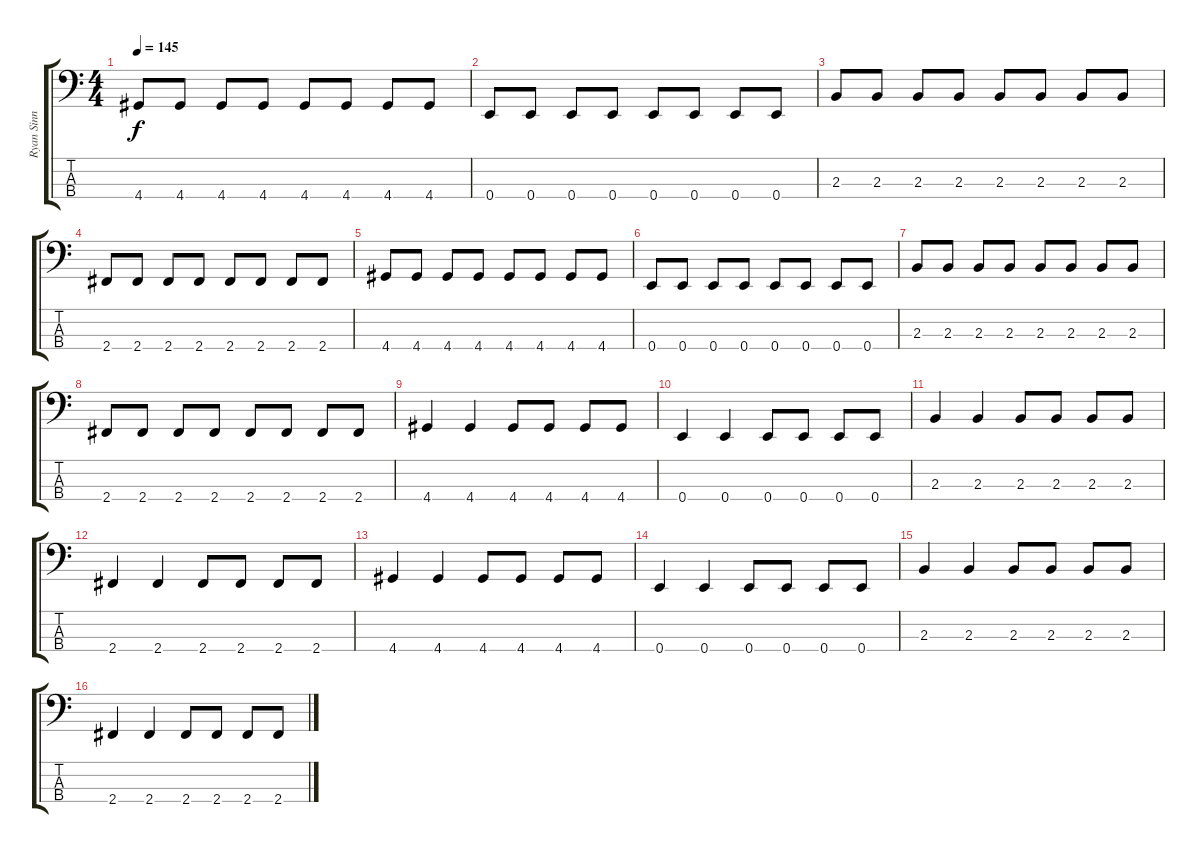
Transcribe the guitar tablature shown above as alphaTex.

\track ("Ryan Sinn" "Ryan Sinn") {instrument electricbasspick}
\staff {score tabs}
\tuning (G2 D2 A1 E1) {hide}
\ts (4 4)
\tempo 145
\clef f4
\ks c
4.4.8{dy f} 4.4.8 4.4.8 4.4.8 4.4.8 4.4.8 4.4.8 4.4.8 |
0.4.8 0.4.8 0.4.8 0.4.8 0.4.8 0.4.8 0.4.8 0.4.8 |
2.3.8 2.3.8 2.3.8 2.3.8 2.3.8 2.3.8 2.3.8 2.3.8 |
2.4.8 2.4.8 2.4.8 2.4.8 2.4.8 2.4.8 2.4.8 2.4.8 |
4.4.8 4.4.8 4.4.8 4.4.8 4.4.8 4.4.8 4.4.8 4.4.8 |
0.4.8 0.4.8 0.4.8 0.4.8 0.4.8 0.4.8 0.4.8 0.4.8 |
2.3.8 2.3.8 2.3.8 2.3.8 2.3.8 2.3.8 2.3.8 2.3.8 |
2.4.8 2.4.8 2.4.8 2.4.8 2.4.8 2.4.8 2.4.8 2.4.8 |
4.4.4 4.4.4 4.4.8 4.4.8 4.4.8 4.4.8 |
0.4.4 0.4.4 0.4.8 0.4.8 0.4.8 0.4.8 |
2.3.4 2.3.4 2.3.8 2.3.8 2.3.8 2.3.8 |
2.4.4 2.4.4 2.4.8 2.4.8 2.4.8 2.4.8 |
4.4.4 4.4.4 4.4.8 4.4.8 4.4.8 4.4.8 |
0.4.4 0.4.4 0.4.8 0.4.8 0.4.8 0.4.8 |
2.3.4 2.3.4 2.3.8 2.3.8 2.3.8 2.3.8 |
2.4.4 2.4.4 2.4.8 2.4.8 2.4.8 2.4.8
